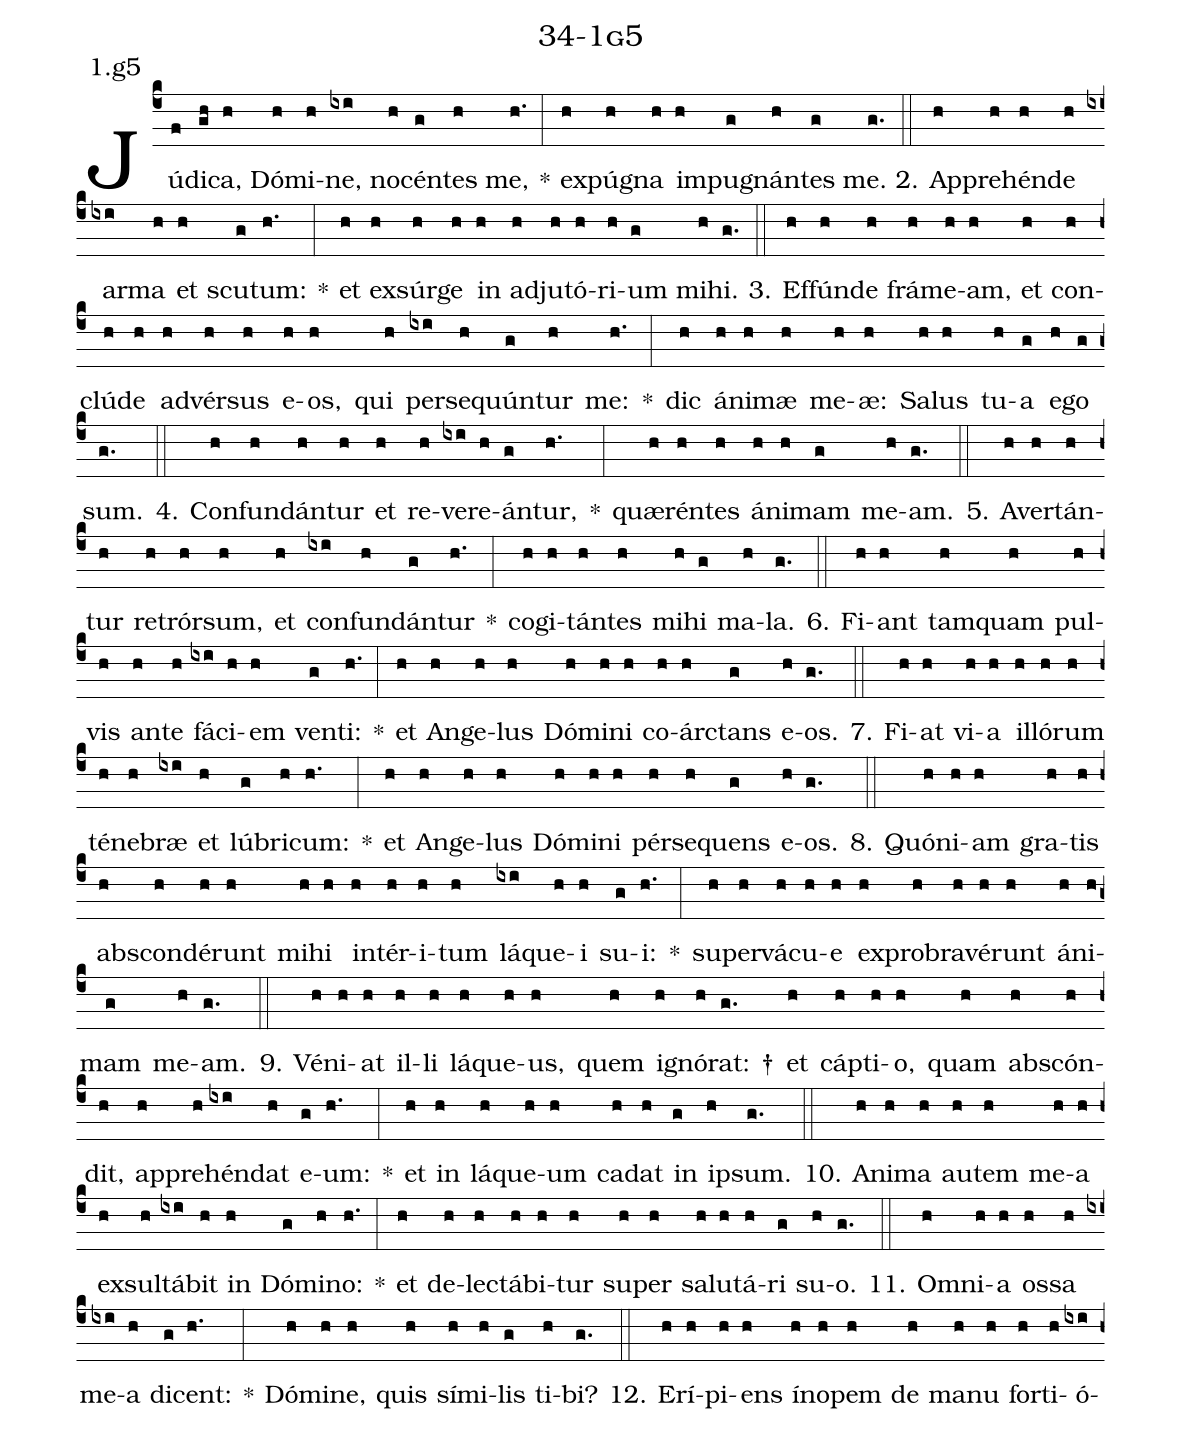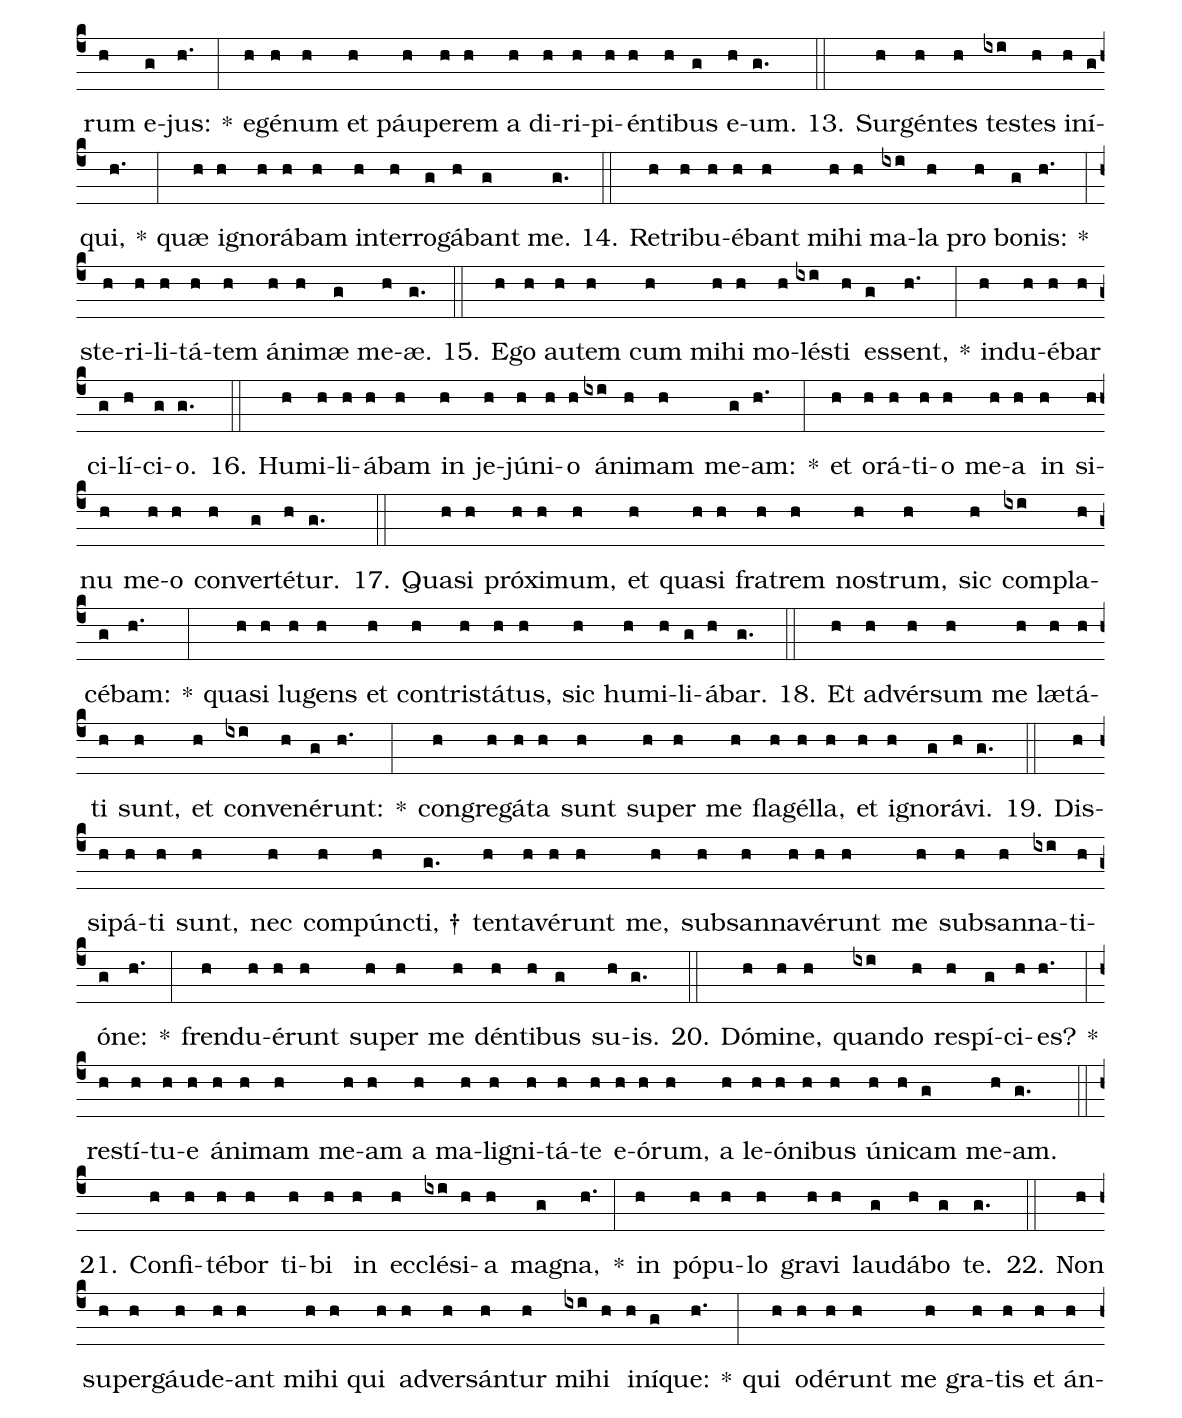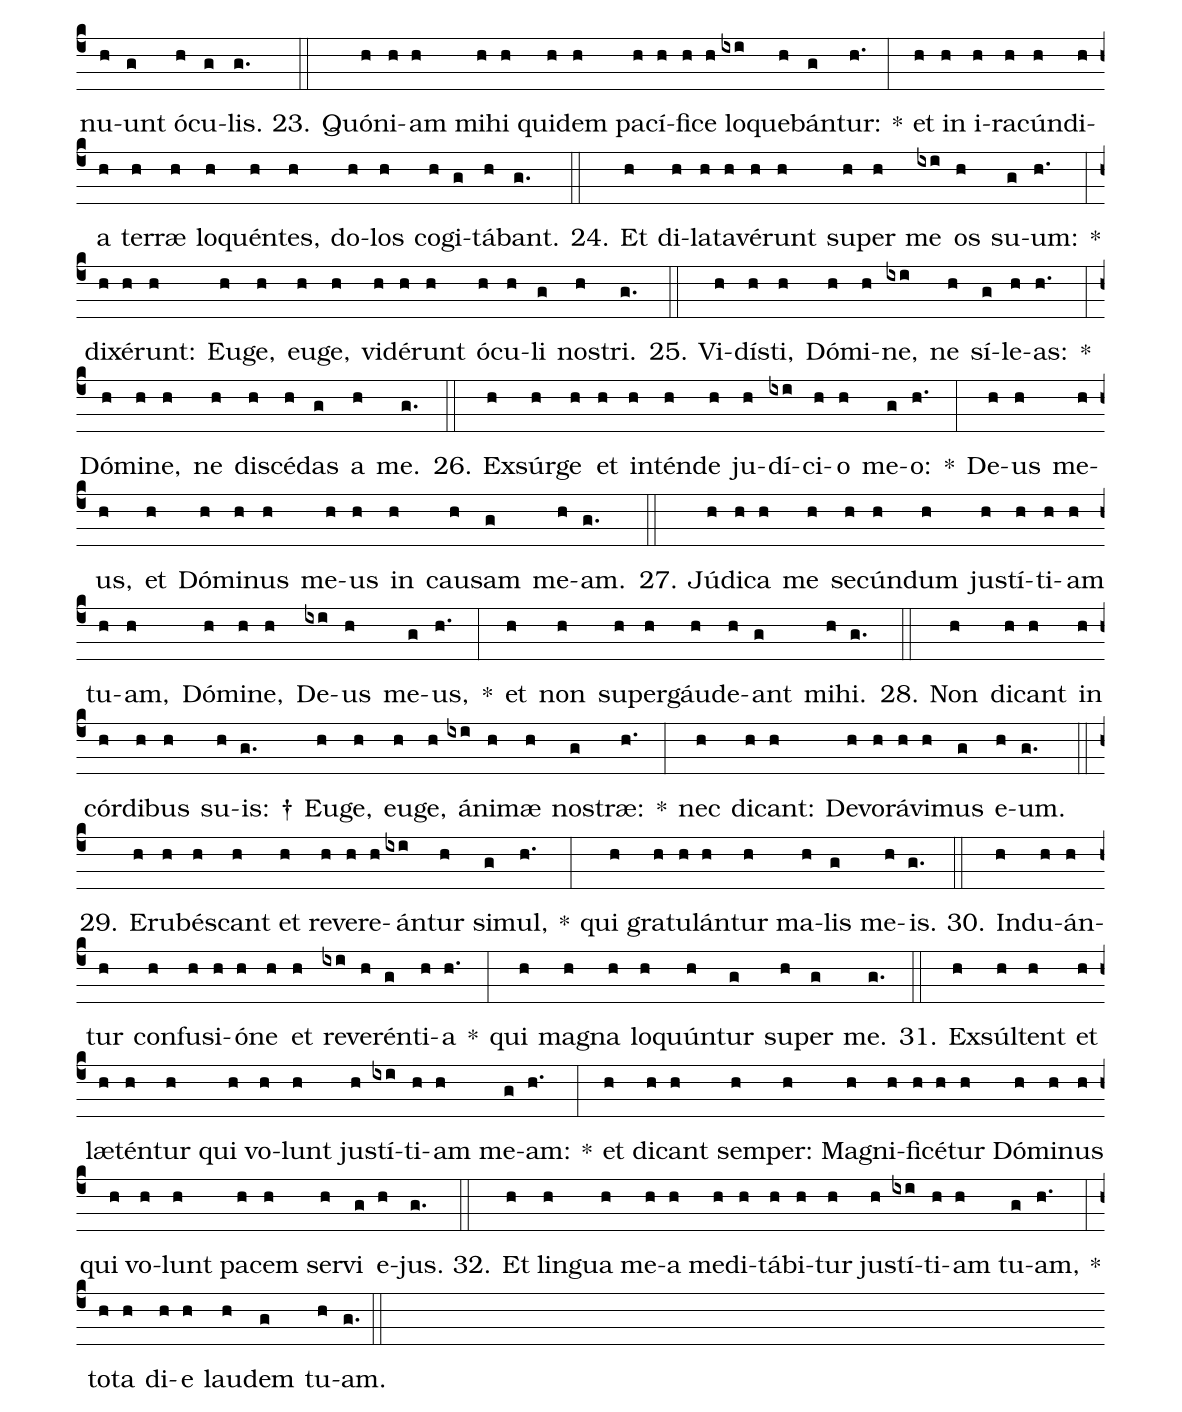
name: 34-1g5;
annotation: 1.g5;
%%
(c4)Jú(f)di(gh)ca,(h) Dó(h)mi(h)ne,(ixi) no(h)cén(g)tes(h) me,(h.) *(:) ex(h)pú(h)gna(h) im(h)pu(g)gnán(h)tes(g) me.(g.) (::)
2. Ap(h)pre(h)hén(h)de(h) ar(ixi)ma(h) et(h) scu(g)tum:(h.) *(:) et(h) ex(h)súr(h)ge(h) in(h) ad(h)ju(h)tó(h)ri(h)um(g) mi(h)hi.(g.) (::)
3. Ef(h)fún(h)de(h) frá(h)me(h)am,(h) et(h) con(h)clú(h)de(h) ad(h)vér(h)sus(h) e(h)os,(h) qui(h) per(ixi)se(h)quún(g)tur(h) me:(h.) *(:) dic(h) á(h)ni(h)mæ(h) me(h)æ:(h) Sa(h)lus(h) tu(h)a(g) e(h)go(g) sum.(g.) (::)
4. Con(h)fun(h)dán(h)tur(h) et(h) re(h)ve(ixi)re(h)án(g)tur,(h.) *(:) quæ(h)rén(h)tes(h) á(h)ni(h)mam(g) me(h)am.(g.) (::)
5. A(h)ver(h)tán(h)tur(h) re(h)trór(h)sum,(h) et(h) con(ixi)fun(h)dán(g)tur(h.) *(:) co(h)gi(h)tán(h)tes(h) mi(h)hi(g) ma(h)la.(g.) (::)
6. Fi(h)ant(h) tam(h)quam(h) pul(h)vis(h) an(h)te(h) fá(ixi)ci(h)em(h) ven(g)ti:(h.) *(:) et(h) An(h)ge(h)lus(h) Dó(h)mi(h)ni(h) co(h)árc(h)tans(g) e(h)os.(g.) (::)
7. Fi(h)at(h) vi(h)a(h) il(h)ló(h)rum(h) té(h)ne(h)bræ(ixi) et(h) lú(g)bri(h)cum:(h.) *(:) et(h) An(h)ge(h)lus(h) Dó(h)mi(h)ni(h) pér(h)se(h)quens(g) e(h)os.(g.) (::)
8. Quón(h)i(h)am(h) gra(h)tis(h) abs(h)con(h)dé(h)runt(h) mi(h)hi(h) in(h)tér(h)i(h)tum(h) lá(ixi)que(h)i(h) su(g)i:(h.) *(:) su(h)per(h)vá(h)cu(h)e(h) ex(h)pro(h)bra(h)vé(h)runt(h) á(h)ni(h)mam(g) me(h)am.(g.) (::)
9. Vé(h)ni(h)at(h) il(h)li(h) lá(h)que(h)us,(h) quem(h) i(h)gnó(h)rat: †(g.) et(h) cáp(h)ti(h)o,(h) quam(h) abs(h)cón(h)dit,(h) ap(h)pre(h)hén(ixi)dat(h) e(g)um:(h.) *(:) et(h) in(h) lá(h)que(h)um(h) ca(h)dat(h) in(g) ip(h)sum.(g.) (::)
10. A(h)ni(h)ma(h) au(h)tem(h) me(h)a(h) ex(h)sul(h)tá(ixi)bit(h) in(h) Dó(g)mi(h)no:(h.) *(:) et(h) de(h)lec(h)tá(h)bi(h)tur(h) su(h)per(h) sa(h)lu(h)tá(h)ri(g) su(h)o.(g.) (::)
11. Om(h)ni(h)a(h) os(h)sa(h) me(ixi)a(h) di(g)cent:(h.) *(:) Dó(h)mi(h)ne,(h) quis(h) sí(h)mi(h)lis(g) ti(h)bi?(g.) (::)
12. E(h)rí(h)pi(h)ens(h) ín(h)o(h)pem(h) de(h) ma(h)nu(h) for(h)ti(h)ó(ixi)rum(h) e(g)jus:(h.) *(:) e(h)gé(h)num(h) et(h) páu(h)pe(h)rem(h) a(h) di(h)ri(h)pi(h)én(h)ti(h)bus(g) e(h)um.(g.) (::)
13. Sur(h)gén(h)tes(h) tes(ixi)tes(h) in(h)í(g)qui,(h.) *(:) quæ(h) i(h)gno(h)rá(h)bam(h) in(h)ter(h)ro(g)gá(h)bant(g) me.(g.) (::)
14. Re(h)tri(h)bu(h)é(h)bant(h) mi(h)hi(h) ma(ixi)la(h) pro(h) bo(g)nis:(h.) *(:) ste(h)ri(h)li(h)tá(h)tem(h) á(h)ni(h)mæ(g) me(h)æ.(g.) (::)
15. E(h)go(h) au(h)tem(h) cum(h) mi(h)hi(h) mo(h)lés(ixi)ti(h) es(g)sent,(h.) *(:) ind(h)u(h)é(h)bar(h) ci(g)lí(h)ci(g)o.(g.) (::)
16. Hu(h)mi(h)li(h)á(h)bam(h) in(h) je(h)jú(h)ni(h)o(h) á(ixi)ni(h)mam(h) me(g)am:(h.) *(:) et(h) o(h)rá(h)ti(h)o(h) me(h)a(h) in(h) si(h)nu(h) me(h)o(h) con(h)ver(g)té(h)tur.(g.) (::)
17. Qua(h)si(h) pró(h)xi(h)mum,(h) et(h) qua(h)si(h) fra(h)trem(h) nos(h)trum,(h) sic(h) com(ixi)pla(h)cé(g)bam:(h.) *(:) qua(h)si(h) lu(h)gens(h) et(h) con(h)tris(h)tá(h)tus,(h) sic(h) hu(h)mi(h)li(g)á(h)bar.(g.) (::)
18. Et(h) ad(h)vér(h)sum(h) me(h) læ(h)tá(h)ti(h) sunt,(h) et(h) con(ixi)ve(h)né(g)runt:(h.) *(:) con(h)gre(h)gá(h)ta(h) sunt(h) su(h)per(h) me(h) fla(h)gél(h)la,(h) et(h) i(h)gno(g)rá(h)vi.(g.) (::)
19. Dis(h)si(h)pá(h)ti(h) sunt,(h) nec(h) com(h)púnc(h)ti, †(g.) ten(h)ta(h)vé(h)runt(h) me,(h) sub(h)san(h)na(h)vé(h)runt(h) me(h) sub(h)san(h)na(ixi)ti(h)ó(g)ne:(h.) *(:) fren(h)du(h)é(h)runt(h) su(h)per(h) me(h) dén(h)ti(h)bus(g) su(h)is.(g.) (::)
20. Dó(h)mi(h)ne,(h) quan(ixi)do(h) re(h)spí(g)ci(h)es?(h.) *(:) re(h)stí(h)tu(h)e(h) á(h)ni(h)mam(h) me(h)am(h) a(h) ma(h)li(h)gni(h)tá(h)te(h) e(h)ó(h)rum,(h) a(h) le(h)ó(h)ni(h)bus(h) ú(h)ni(h)cam(g) me(h)am.(g.) (::)
21. Con(h)fi(h)té(h)bor(h) ti(h)bi(h) in(h) ec(h)clé(ixi)si(h)a(h) ma(g)gna,(h.) *(:) in(h) pó(h)pu(h)lo(h) gra(h)vi(h) lau(g)dá(h)bo(g) te.(g.) (::)
22. Non(h) su(h)per(h)gáu(h)de(h)ant(h) mi(h)hi(h) qui(h) ad(h)ver(h)sán(h)tur(h) mi(ixi)hi(h) in(h)í(g)que:(h.) *(:) qui(h) o(h)dé(h)runt(h) me(h) gra(h)tis(h) et(h) án(h)nu(h)unt(g) ó(h)cu(g)lis.(g.) (::)
23. Quón(h)i(h)am(h) mi(h)hi(h) qui(h)dem(h) pa(h)cí(h)fi(h)ce(h) lo(ixi)que(h)bán(g)tur:(h.) *(:) et(h) in(h) i(h)ra(h)cún(h)di(h)a(h) ter(h)ræ(h) lo(h)quén(h)tes,(h) do(h)los(h) co(h)gi(g)tá(h)bant.(g.) (::)
24. Et(h) di(h)la(h)ta(h)vé(h)runt(h) su(h)per(h) me(ixi) os(h) su(g)um:(h.) *(:) di(h)xé(h)runt:(h) Eu(h)ge,(h) eu(h)ge,(h) vi(h)dé(h)runt(h) ó(h)cu(h)li(g) nos(h)tri.(g.) (::)
25. Vi(h)dís(h)ti,(h) Dó(h)mi(h)ne,(ixi) ne(h) sí(g)le(h)as:(h.) *(:) Dó(h)mi(h)ne,(h) ne(h) di(h)scé(h)das(g) a(h) me.(g.) (::)
26. Ex(h)súr(h)ge(h) et(h) in(h)tén(h)de(h) ju(h)dí(ixi)ci(h)o(h) me(g)o:(h.) *(:) De(h)us(h) me(h)us,(h) et(h) Dó(h)mi(h)nus(h) me(h)us(h) in(h) cau(h)sam(g) me(h)am.(g.) (::)
27. Jú(h)di(h)ca(h) me(h) se(h)cún(h)dum(h) jus(h)tí(h)ti(h)am(h) tu(h)am,(h) Dó(h)mi(h)ne,(h) De(ixi)us(h) me(g)us,(h.) *(:) et(h) non(h) su(h)per(h)gáu(h)de(h)ant(g) mi(h)hi.(g.) (::)
28. Non(h) di(h)cant(h) in(h) cór(h)di(h)bus(h) su(h)is: †(g.) Eu(h)ge,(h) eu(h)ge,(h) á(ixi)ni(h)mæ(h) nos(g)træ:(h.) *(:) nec(h) di(h)cant:(h) De(h)vo(h)rá(h)vi(h)mus(g) e(h)um.(g.) (::)
29. E(h)ru(h)bés(h)cant(h) et(h) re(h)ve(h)re(h)án(ixi)tur(h) si(g)mul,(h.) *(:) qui(h) gra(h)tu(h)lán(h)tur(h) ma(h)lis(g) me(h)is.(g.) (::)
30. Ind(h)u(h)án(h)tur(h) con(h)fu(h)si(h)ó(h)ne(h) et(h) re(ixi)ve(h)rén(g)ti(h)a(h.) *(:) qui(h) ma(h)gna(h) lo(h)quún(h)tur(g) su(h)per(g) me.(g.) (::)
31. Ex(h)súl(h)tent(h) et(h) læ(h)tén(h)tur(h) qui(h) vo(h)lunt(h) jus(h)tí(ixi)ti(h)am(h) me(g)am:(h.) *(:) et(h) di(h)cant(h) sem(h)per:(h) Ma(h)gni(h)fi(h)cé(h)tur(h) Dó(h)mi(h)nus(h) qui(h) vo(h)lunt(h) pa(h)cem(h) ser(h)vi(g) e(h)jus.(g.) (::)
32. Et(h) lin(h)gua(h) me(h)a(h) me(h)di(h)tá(h)bi(h)tur(h) jus(h)tí(ixi)ti(h)am(h) tu(g)am,(h.) *(:) to(h)ta(h) di(h)e(h) lau(h)dem(g) tu(h)am.(g.) (::)
